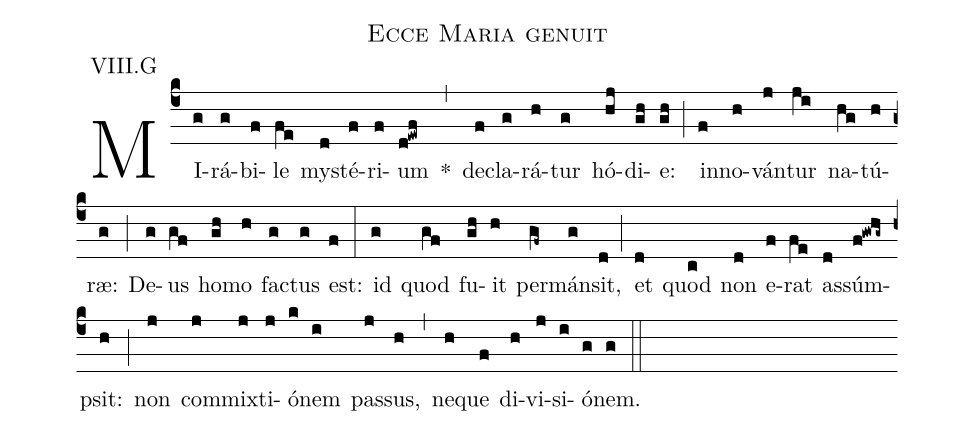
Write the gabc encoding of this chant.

name: Ecce Maria genuit;
office-part: laudes, ad Benedictus ant.;
mode: 8;
annotation: VIII.G;
%%
(c4)
MI(g)rá(g)bi(f)le(fe) mys(d)té(f)ri(f)um(d!ewf) *(,)
de(f)cla(g)rá(h)tur(g) hó(hj)di(gh)e:(gh) (;)
in(f)no(h)ván(j)tur(ji) na(hg)tú(h)ræ:(g) (;)
De(g)us(gf) ho(gh)mo(h) fac(g)tus(g) est:(f) (:)
id(g) quod(gf) fu(gh)it(h) per(gf~)mán(g)sit,(d) (;)
et(d) quod(c) non(d) e(f)rat(fe) as(d)súm(f!gwhg~)psit:(h) (;)
non(j) com(j)mix(j)ti(j)ó(k)nem(i) pas(j)sus,(h) (,)
ne(h)que(f) di(h)vi(j)si(i)ó(g)nem.(g) (::)
